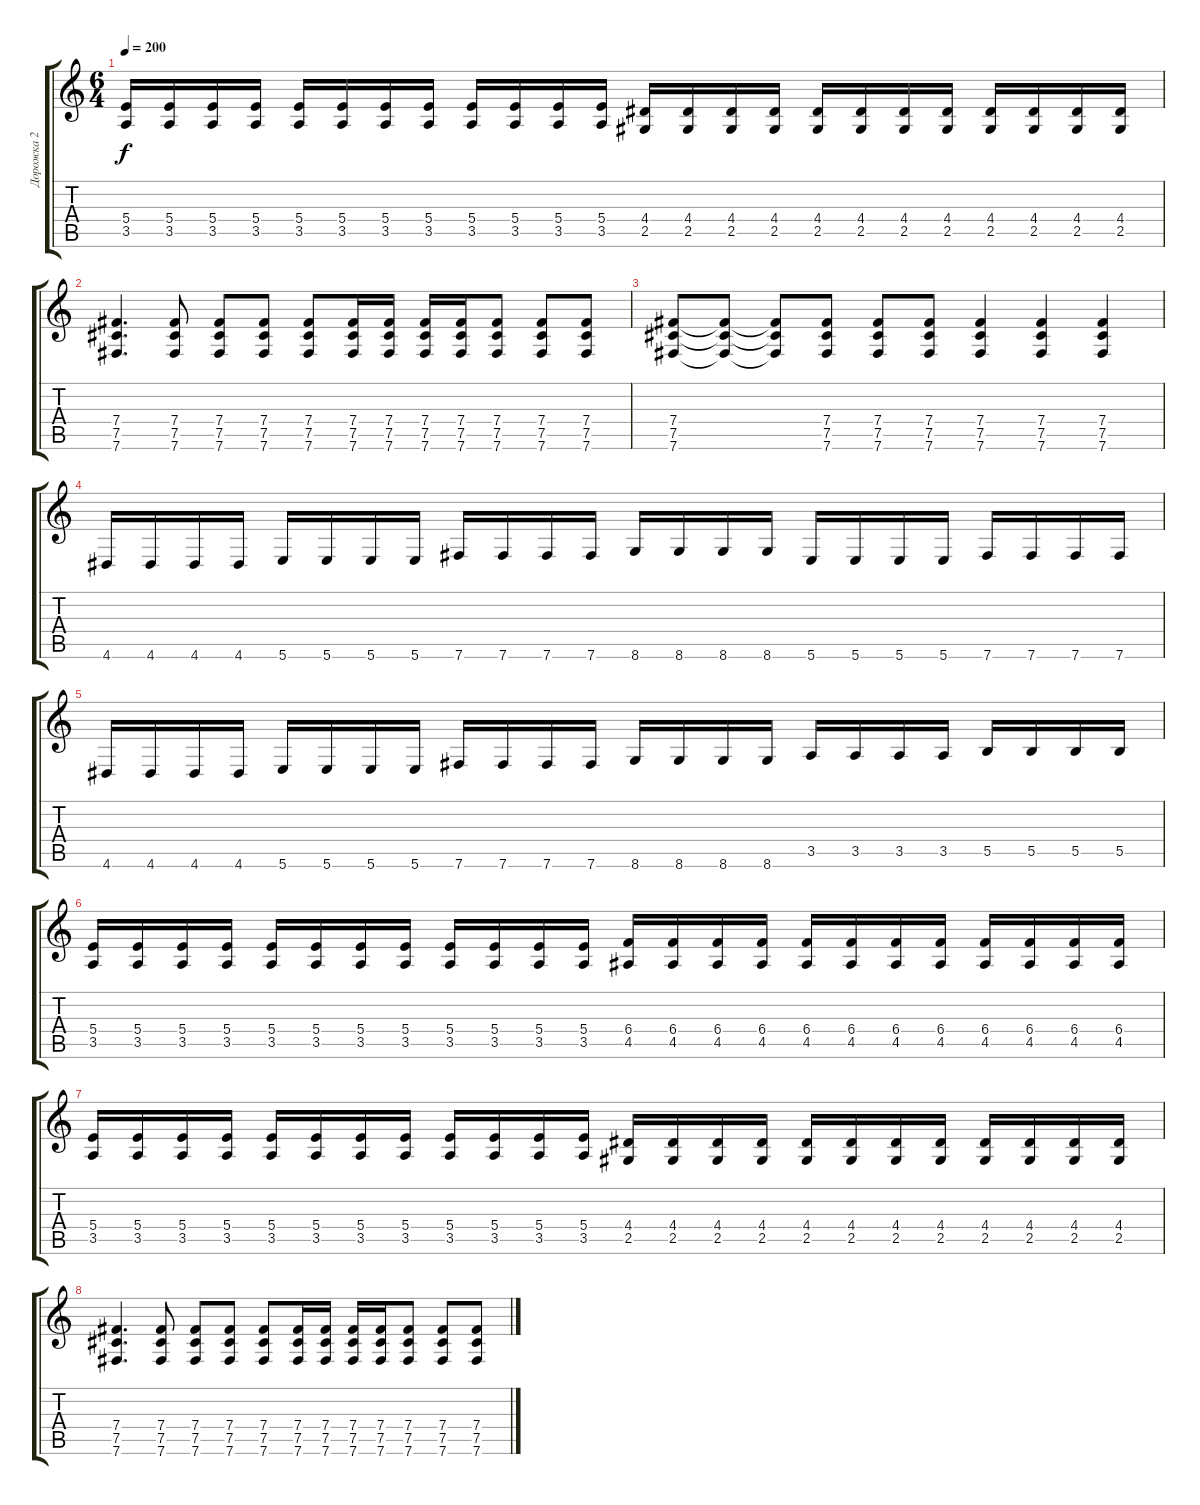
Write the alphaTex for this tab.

\track ("Дорожка 2" "Дорожка 2") {instrument distortionguitar}
\staff {score tabs}
\tuning (Db4 Ab3 E3 B2 Gb2 B1) {hide}
\ts (6 4)
\tempo 200
\clef g2
\ks c
(5.4 3.5).16{dy f} (5.4 3.5).16 (5.4 3.5).16 (5.4 3.5).16 (5.4 3.5).16 (5.4 3.5).16 (5.4 3.5).16 (5.4 3.5).16 (5.4 3.5).16 (5.4 3.5).16 (5.4 3.5).16 (5.4 3.5).16 (4.4 2.5).16 (4.4 2.5).16 (4.4 2.5).16 (4.4 2.5).16 (4.4 2.5).16 (4.4 2.5).16 (4.4 2.5).16 (4.4 2.5).16 (4.4 2.5).16 (4.4 2.5).16 (4.4 2.5).16 (4.4 2.5).16 |
(7.4 7.5 7.6).4{d} (7.4 7.5 7.6).8 (7.4 7.5 7.6).8 (7.4 7.5 7.6).8 (7.4 7.5 7.6).8 (7.4 7.5 7.6).16 (7.4 7.5 7.6).16 (7.4 7.5 7.6).16 (7.4 7.5 7.6).16 (7.4 7.5 7.6).8 (7.4 7.5 7.6).8 (7.4 7.5 7.6).8 |
(7.4 7.5 7.6).8 (7.4{t} 7.5{t} 7.6{t}).8 (7.4{t} 7.5{t} 7.6{t}).8 (7.4 7.5 7.6).8 (7.4 7.5 7.6).8 (7.4 7.5 7.6).8 (7.4 7.5 7.6).4 (7.4 7.5 7.6).4 (7.4 7.5 7.6).4 |
4.6.16 4.6.16 4.6.16 4.6.16 5.6.16 5.6.16 5.6.16 5.6.16 7.6.16 7.6.16 7.6.16 7.6.16 8.6.16 8.6.16 8.6.16 8.6.16 5.6.16 5.6.16 5.6.16 5.6.16 7.6.16 7.6.16 7.6.16 7.6.16 |
4.6.16 4.6.16 4.6.16 4.6.16 5.6.16 5.6.16 5.6.16 5.6.16 7.6.16 7.6.16 7.6.16 7.6.16 8.6.16 8.6.16 8.6.16 8.6.16 3.5.16 3.5.16 3.5.16 3.5.16 5.5.16 5.5.16 5.5.16 5.5.16 |
(5.4 3.5).16 (5.4 3.5).16 (5.4 3.5).16 (5.4 3.5).16 (5.4 3.5).16 (5.4 3.5).16 (5.4 3.5).16 (5.4 3.5).16 (5.4 3.5).16 (5.4 3.5).16 (5.4 3.5).16 (5.4 3.5).16 (6.4 4.5).16 (6.4 4.5).16 (6.4 4.5).16 (6.4 4.5).16 (6.4 4.5).16 (6.4 4.5).16 (6.4 4.5).16 (6.4 4.5).16 (6.4 4.5).16 (6.4 4.5).16 (6.4 4.5).16 (6.4 4.5).16 |
(5.4 3.5).16 (5.4 3.5).16 (5.4 3.5).16 (5.4 3.5).16 (5.4 3.5).16 (5.4 3.5).16 (5.4 3.5).16 (5.4 3.5).16 (5.4 3.5).16 (5.4 3.5).16 (5.4 3.5).16 (5.4 3.5).16 (4.4 2.5).16 (4.4 2.5).16 (4.4 2.5).16 (4.4 2.5).16 (4.4 2.5).16 (4.4 2.5).16 (4.4 2.5).16 (4.4 2.5).16 (4.4 2.5).16 (4.4 2.5).16 (4.4 2.5).16 (4.4 2.5).16 |
(7.4 7.5 7.6).4{d} (7.4 7.5 7.6).8 (7.4 7.5 7.6).8 (7.4 7.5 7.6).8 (7.4 7.5 7.6).8 (7.4 7.5 7.6).16 (7.4 7.5 7.6).16 (7.4 7.5 7.6).16 (7.4 7.5 7.6).16 (7.4 7.5 7.6).8 (7.4 7.5 7.6).8 (7.4 7.5 7.6).8
